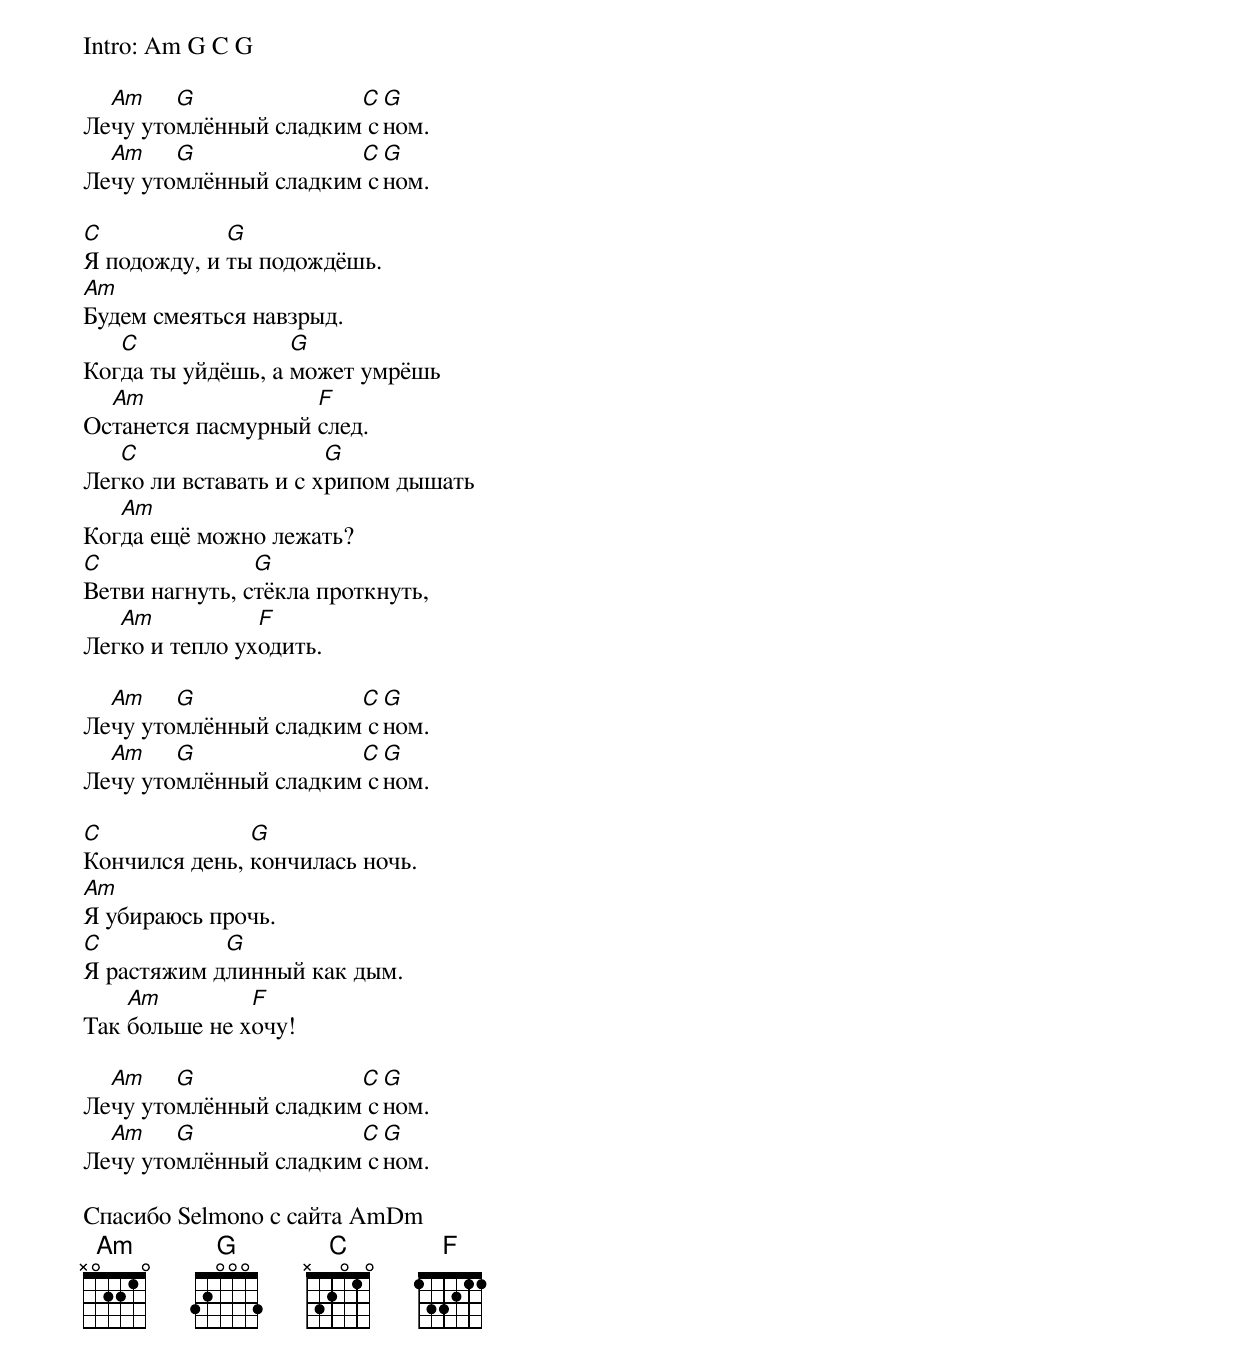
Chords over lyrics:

Intro: Am G C G

  Am    G              C G
Лечу утомлённый сладким сном.
  Am    G              C G
Лечу утомлённый сладким сном.

C            G
Я подожду, и ты подождёшь.
Am
Будем смеяться навзрыд.
   C               G
Когда ты уйдёшь, а может умрёшь
  Am                F
Останется пасмурный след.
   C                   G
Легко ли вставать и c хрипом дышать
   Am
Когда ещё можно лежать?
C               G
Ветви нагнуть, стёкла проткнуть,
   Am           F
Легко и тепло уходить.

  Am    G              C G
Лечу утомлённый сладким сном.
  Am    G              C G
Лечу утомлённый сладким сном.

C              G
Кончился день, кончилась ночь.
Am
Я убираюсь прочь.
C           G
Я растяжим длинный как дым.
    Am         F
Так больше не хочу!

  Am    G              C G
Лечу утомлённый сладким сном.
  Am    G              C G
Лечу утомлённый сладким сном.

Спасибо Selmono с сайта AmDm
